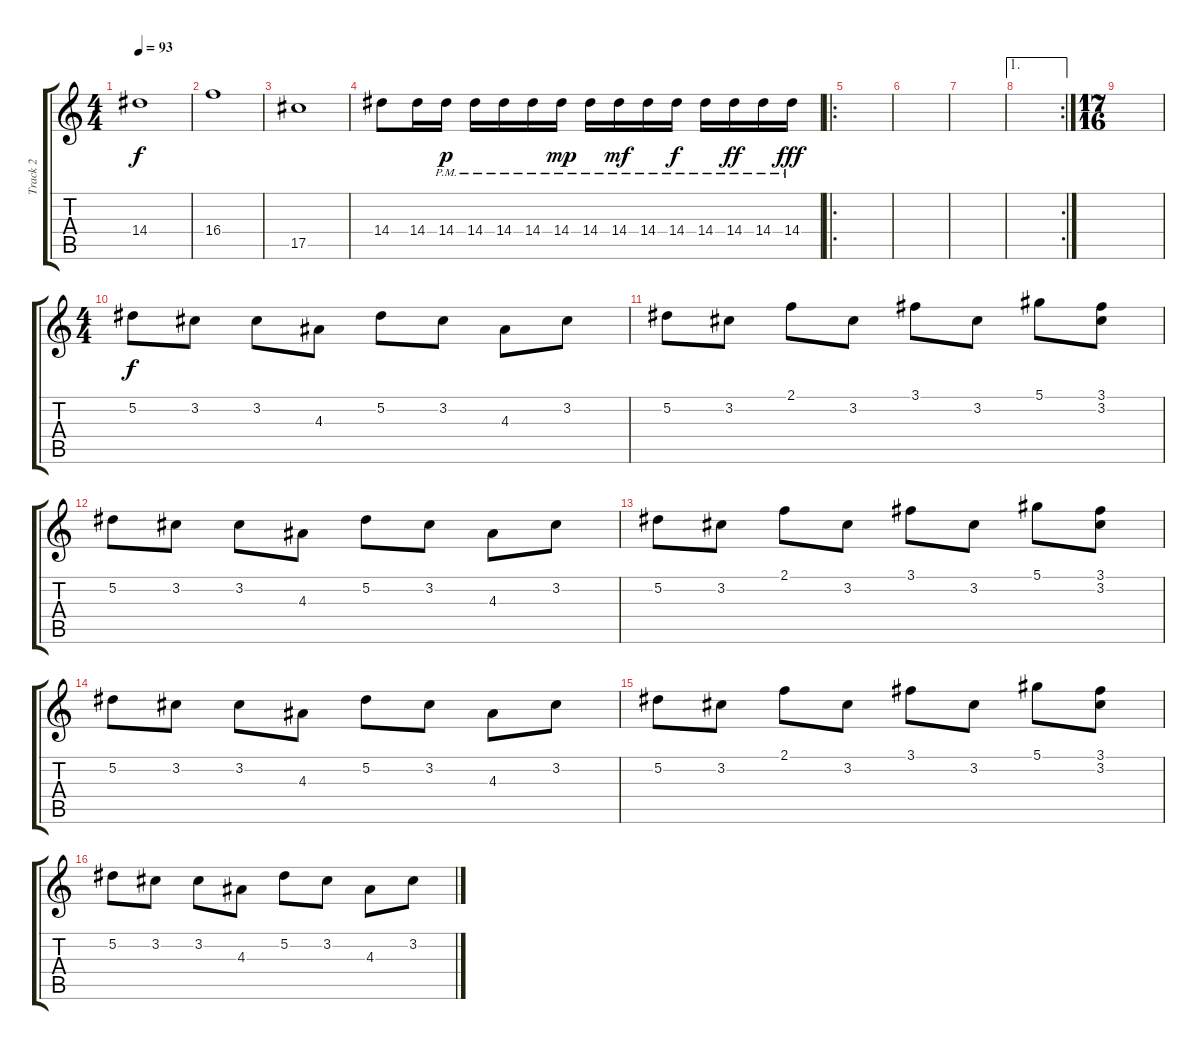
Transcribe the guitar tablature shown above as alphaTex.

\track ("Track 2" "Track 2") {instrument overdrivenguitar}
\staff {score tabs}
\tuning (Eb4 Bb3 Gb3 Db3 Ab2 Eb2) {hide}
\ts (4 4)
\tempo 93
\clef g2
\ks c
14.4.1{dy f} |
16.4.1 |
17.5.1 |
14.4.8 14.4.16 14.4{pm}.16{dy p} 14.4{pm}.16 14.4{pm}.16 14.4{pm}.16 14.4{pm}.16{dy mp} 14.4{pm}.16 14.4{pm}.16{dy mf} 14.4{pm}.16 14.4{pm}.16{dy f} 14.4{pm}.16 14.4{pm}.16{dy ff} 14.4{pm}.16 14.4{pm}.16{dy fff} |
\ro
|
|
|
\ae 1
\rc 2
|
\ts (17 16)
|
\ts (4 4)
5.2.8{dy f volume 14} 3.2.8 3.2.8 4.3.8 5.2.8 3.2.8 4.3.8 3.2.8 |
5.2.8 3.2.8 2.1.8 3.2.8 3.1.8 3.2.8 5.1.8 (3.1 3.2).8 |
5.2.8{volume 14} 3.2.8 3.2.8 4.3.8 5.2.8 3.2.8 4.3.8 3.2.8 |
5.2.8 3.2.8 2.1.8 3.2.8 3.1.8 3.2.8 5.1.8 (3.1 3.2).8 |
5.2.8{volume 14} 3.2.8 3.2.8 4.3.8 5.2.8 3.2.8 4.3.8 3.2.8 |
5.2.8 3.2.8 2.1.8 3.2.8 3.1.8 3.2.8 5.1.8 (3.1 3.2).8 |
5.2.8{volume 14} 3.2.8 3.2.8 4.3.8 5.2.8 3.2.8 4.3.8 3.2.8
